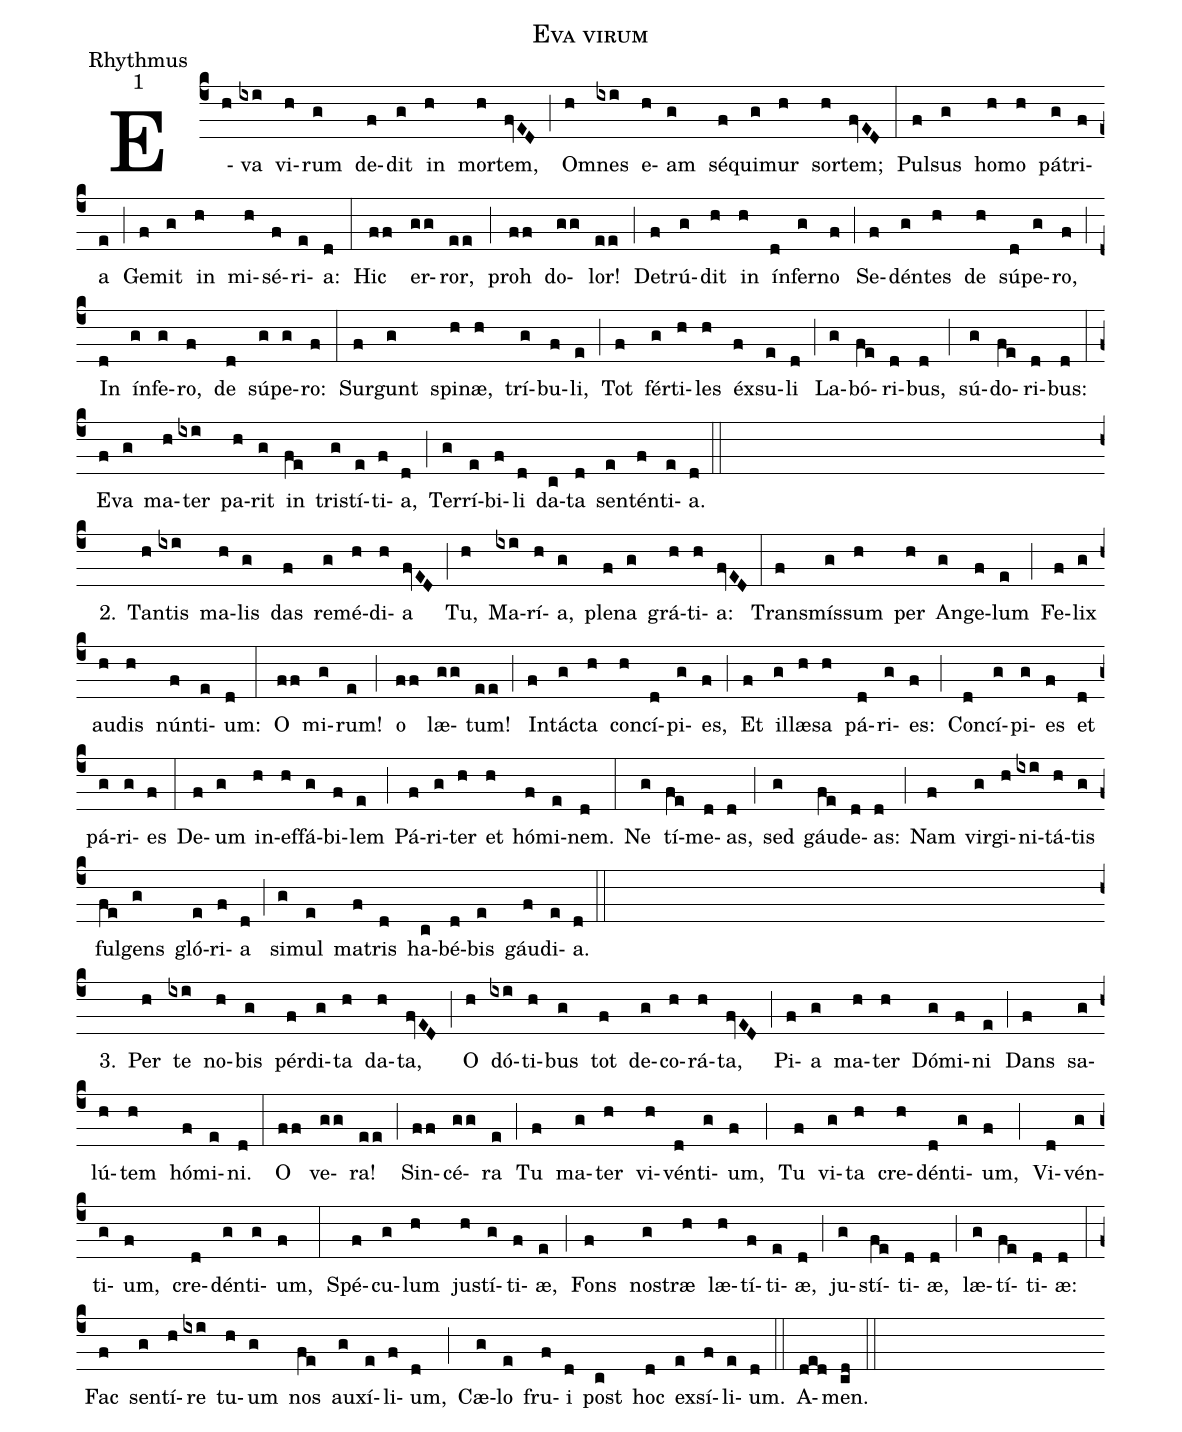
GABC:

name:Eva virum;
office-part:Rhythmus;
mode:1;
%%
(c4) E(h)va(ixi) vi(h)rum(g) de(f)dit(g) in(h) mor(h)tem,(fvED) (;) O(h)mnes(ixi) e(h)am(g) sé(f)qui(g)mur(h) sor(h)tem;(fvED) (:) Pul(f)sus(g) ho(h)mo(h) pá(g)tri(f)a(e) (;) Ge(f)mit(g) in(h) mi(h)sé(f)ri(e)a:(d) (:) Hic(ff) er(gg)ror,(ee) (;) proh(ff) do(gg)lor!(ee) (;) De(f)trú(g)dit(h) in(h) ín(d)fer(g)no(f) (;) Se(f)dén(g)tes(h) de(h) sú(d)pe(g)ro,(f) (;) In(d) ín(g)fe(g)ro,(f) de(d) sú(g)pe(g)ro:(f) (:) Sur(f)gunt(g) spi(h)næ,(h) trí(g)bu(f)li,(e) (;) Tot(f) fér(g)ti(h)les(h) éx(f)su(e)li(d) (;) La(g)bó(fe)ri(d)bus,(d) (;) sú(g)do(fe)ri(d)bus:(d) (:) E(f)va(g) ma(h)ter(ixi) pa(h)rit(g) in(fe) tri(g)stí(e)ti(f)a,(d) (;) Ter(g)rí(e)bi(f)li(d) da(c)ta(d) sen(e)tén(f)ti(e)a.(d) (::)
(Z) 2.() Tan(h)tis(ixi) ma(h)lis(g) das(f) re(g)mé(h)di(h)a(fvED) (;) Tu,(h) Ma(ixi)rí(h)a,(g) ple(f)na(g) grá(h)ti(h)a:(fvED) (:) Trans(f)mís(g)sum(h) per(h) An(g)ge(f)lum(e) (;) Fe(f)lix(g) au(h)dis(h) nún(f)ti(e)um:(d) (:) O(ff) mi(g)rum!(e) (;) o(ff) læ(gg)tum!(ee) (;) In(f)tá(g)cta(h) con(h)cí(d)pi(g)es,(f) (;) Et(f) il(g)læ(h)sa(h) pá(d)ri(g)es:(f) (;) Con(d)cí(g)pi(g)es(f) et(d) pá(g)ri(g)es(f) (:) De(f)um(g) in(h)ef(h)fá(g)bi(f)lem(e) (;) Pá(f)ri(g)ter(h) et(h) hó(f)mi(e)nem.(d) (:) Ne(g) tí(fe)me(d)as,(d) (;) sed(g) gáu(fe)de(d)as:(d) (;) Nam(f) vir(g)gi(h)ni(ixi)tá(h)tis(g) ful(fe)gens(g) gló(e)ri(f)a(d) (;) si(g)mul(e) ma(f)tris(d) ha(c)bé(d)bis(e) gáu(f)di(e)a.(d) (::)
(Z) 3.() Per(h) te(ixi) no(h)bis(g) pér(f)di(g)ta(h) da(h)ta,(fvED) (;) O(h) dó(ixi)ti(h)bus(g) tot(f) de(g)co(h)rá(h)ta,(fvED) (;) Pi(f)a(g) ma(h)ter(h) Dó(g)mi(f)ni(e) (;) Dans(f) sa(g)lú(h)tem(h) hó(f)mi(e)ni.(d) (:) O(ff) ve(gg)ra!(ee) (;) Sin(ff)cé(gg)ra(e) (;) Tu(f) ma(g)ter(h) vi(h)vén(d)ti(g)um,(f) (;) Tu(f) vi(g)ta(h) cre(h)dén(d)ti(g)um,(f) (;) Vi(d)vén(g)ti(g)um,(f) cre(d)dén(g)ti(g)um,(f) (:) Spé(f)cu(g)lum(h) ju(h)stí(g)ti(f)æ,(e) (;) Fons(f) no(g)stræ(h) læ(h)tí(f)ti(e)æ,(d) (;) ju(g)stí(fe)ti(d)æ,(d) (;) læ(g)tí(fe)ti(d)æ:(d) (:) Fac(f) sen(g)tí(h)re(ixi) tu(h)um(g) nos(fe) au(g)xí(e)li(f)um,(d) (;) Cæ(g)lo(e) fru(f)i(d) post(c) hoc(d) ex(e)sí(f)li(e)um.(d) (::) A(ded)men.(cd) (::)
